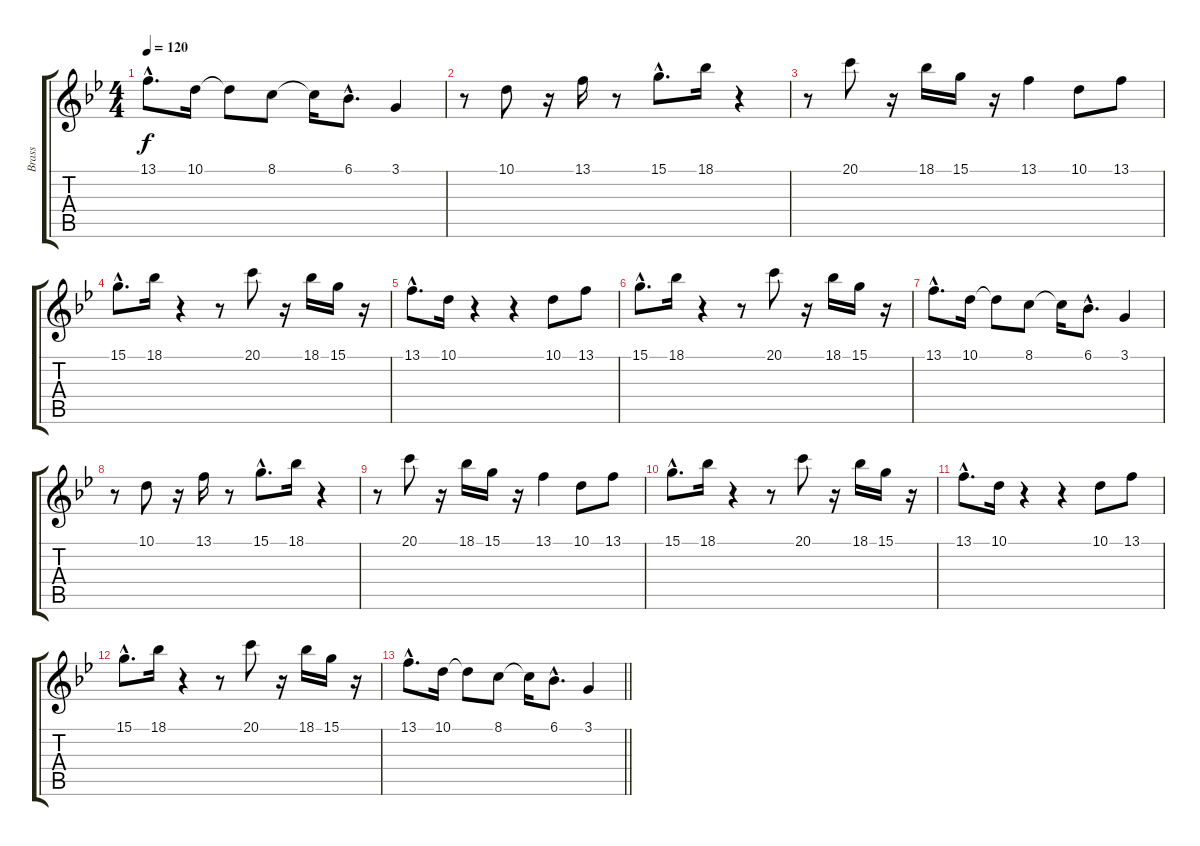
\track ("Brass" "Brass") {instrument brasssection}
\staff {score tabs}
\tuning (E4 B3 G3 D3 A2 E2) {hide}
\ts (4 4)
\tempo 120
\clef g2
\ks bb
13.1{hac}.8{d dy f} 10.1.16 10.1{t}.8 8.1.8 8.1{t}.16 6.1{hac}.8{d} 3.1.4 |
r.8 10.1.8 r.16 13.1.16 r.8 15.1{hac}.8{d} 18.1.16 r.4 |
r.8 20.1.8 r.16 18.1.16 15.1.16 r.16 13.1.4 10.1.8 13.1.8 |
15.1{hac}.8{d} 18.1.16 r.4 r.8 20.1.8 r.16 18.1.16 15.1.16 r.16 |
13.1{hac}.8{d} 10.1.16 r.4 r.4 10.1.8 13.1.8 |
15.1{hac}.8{d} 18.1.16 r.4 r.8 20.1.8 r.16 18.1.16 15.1.16 r.16 |
13.1{hac}.8{d} 10.1.16 10.1{t}.8 8.1.8 8.1{t}.16 6.1{hac}.8{d} 3.1.4 |
r.8 10.1.8 r.16 13.1.16 r.8 15.1{hac}.8{d} 18.1.16 r.4 |
r.8 20.1.8 r.16 18.1.16 15.1.16 r.16 13.1.4 10.1.8 13.1.8 |
15.1{hac}.8{d} 18.1.16 r.4 r.8 20.1.8 r.16 18.1.16 15.1.16 r.16 |
13.1{hac}.8{d} 10.1.16 r.4 r.4 10.1.8 13.1.8 |
15.1{hac}.8{d} 18.1.16 r.4 r.8 20.1.8 r.16 18.1.16 15.1.16 r.16 |
\barLineRight lightlight
13.1{hac}.8{d} 10.1.16 10.1{t}.8 8.1.8 8.1{t}.16 6.1{hac}.8{d} 3.1.4
